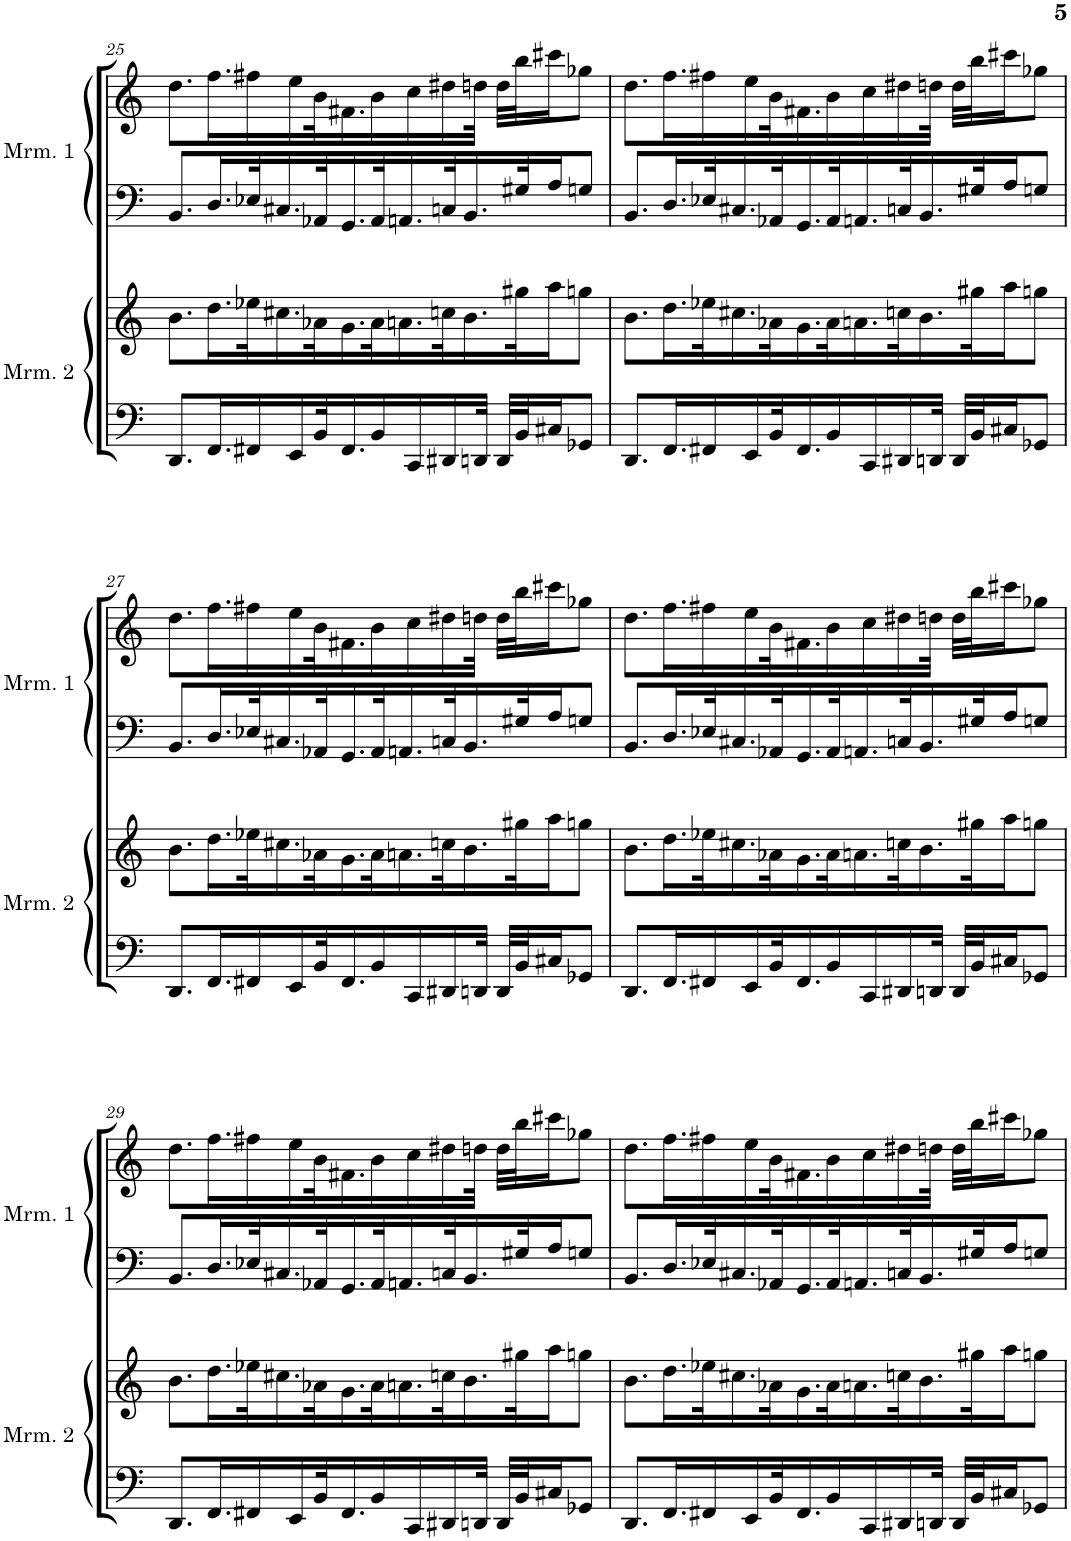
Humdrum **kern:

**kern	**kern	**kern	**kern
*part4	*part3	*part2	*part1
*staff4	*staff3	*staff2	*staff1
*I"Marimba 2	*I"Marimba 2	*I"Marimba 1	*I"Marimba 1
*I'Mrm. 2	*I'Mrm. 2	*I'Mrm. 1	*I'Mrm. 1
!!LO:PB:g=z
*clefF4	*clefG2	*clefF4	*clefG2
*k[]	*k[]	*k[]	*k[]
*M4/4	*M4/4	*M4/4	*M4/4
=25	=25	=25	=25
8.DD/L	8.b\L	8.BB/L	8.dd\L
16.FF/L	16.dd\L	16.D/L	16.ff\L
16FF#X/	32ee-X\K	32E-X/K	16ff#X\
.	16.cc#X\	16.C#X/	.
16EE/	.	.	16ee\
32BB/K	32a-X\K	32AA-X/K	32b\K
16.FF#/	16.g\	16.GG/	16.f#X\
16BB/	32a-\K	32AA-/K	16b\
.	16.an\	16.AAn/	.
16CC/	.	.	16cc\
16DD#X/	32ccn\K	32Cn/K	16dd#X\
.	16.b\	16.BB/	.
32DDn/JJk	.	.	32ddn\JJk
32DD/LLL	.	.	32dd\LLL
32BB/J	32gg#X\K	32G#X/K	32bb\J
16C#X/J	16aa\J	16A/J	16ccc#X\J
8GG-X/J	8ggn\J	8Gn/J	8gg-X\J
=26	=26	=26	=26
8.DD/L	8.b\L	8.BB/L	8.dd\L
16.FF/L	16.dd\L	16.D/L	16.ff\L
16FF#X/	32ee-X\K	32E-X/K	16ff#X\
.	16.cc#X\	16.C#X/	.
16EE/	.	.	16ee\
32BB/K	32a-X\K	32AA-X/K	32b\K
16.FF#/	16.g\	16.GG/	16.f#X\
16BB/	32a-\K	32AA-/K	16b\
.	16.an\	16.AAn/	.
16CC/	.	.	16cc\
16DD#X/	32ccn\K	32Cn/K	16dd#X\
.	16.b\	16.BB/	.
32DDn/JJk	.	.	32ddn\JJk
32DD/LLL	.	.	32dd\LLL
32BB/J	32gg#X\K	32G#X/K	32bb\J
16C#X/J	16aa\J	16A/J	16ccc#X\J
8GG-X/J	8ggn\J	8Gn/J	8gg-X\J
!!LO:LB:g=z
=27	=27	=27	=27
8.DD/L	8.b\L	8.BB/L	8.dd\L
16.FF/L	16.dd\L	16.D/L	16.ff\L
16FF#X/	32ee-X\K	32E-X/K	16ff#X\
.	16.cc#X\	16.C#X/	.
16EE/	.	.	16ee\
32BB/K	32a-X\K	32AA-X/K	32b\K
16.FF#/	16.g\	16.GG/	16.f#X\
16BB/	32a-\K	32AA-/K	16b\
.	16.an\	16.AAn/	.
16CC/	.	.	16cc\
16DD#X/	32ccn\K	32Cn/K	16dd#X\
.	16.b\	16.BB/	.
32DDn/JJk	.	.	32ddn\JJk
32DD/LLL	.	.	32dd\LLL
32BB/J	32gg#X\K	32G#X/K	32bb\J
16C#X/J	16aa\J	16A/J	16ccc#X\J
8GG-X/J	8ggn\J	8Gn/J	8gg-X\J
=28	=28	=28	=28
8.DD/L	8.b\L	8.BB/L	8.dd\L
16.FF/L	16.dd\L	16.D/L	16.ff\L
16FF#X/	32ee-X\K	32E-X/K	16ff#X\
.	16.cc#X\	16.C#X/	.
16EE/	.	.	16ee\
32BB/K	32a-X\K	32AA-X/K	32b\K
16.FF#/	16.g\	16.GG/	16.f#X\
16BB/	32a-\K	32AA-/K	16b\
.	16.an\	16.AAn/	.
16CC/	.	.	16cc\
16DD#X/	32ccn\K	32Cn/K	16dd#X\
.	16.b\	16.BB/	.
32DDn/JJk	.	.	32ddn\JJk
32DD/LLL	.	.	32dd\LLL
32BB/J	32gg#X\K	32G#X/K	32bb\J
16C#X/J	16aa\J	16A/J	16ccc#X\J
8GG-X/J	8ggn\J	8Gn/J	8gg-X\J
!!LO:LB:g=z
=29	=29	=29	=29
8.DD/L	8.b\L	8.BB/L	8.dd\L
16.FF/L	16.dd\L	16.D/L	16.ff\L
16FF#X/	32ee-X\K	32E-X/K	16ff#X\
.	16.cc#X\	16.C#X/	.
16EE/	.	.	16ee\
32BB/K	32a-X\K	32AA-X/K	32b\K
16.FF#/	16.g\	16.GG/	16.f#X\
16BB/	32a-\K	32AA-/K	16b\
.	16.an\	16.AAn/	.
16CC/	.	.	16cc\
16DD#X/	32ccn\K	32Cn/K	16dd#X\
.	16.b\	16.BB/	.
32DDn/JJk	.	.	32ddn\JJk
32DD/LLL	.	.	32dd\LLL
32BB/J	32gg#X\K	32G#X/K	32bb\J
16C#X/J	16aa\J	16A/J	16ccc#X\J
8GG-X/J	8ggn\J	8Gn/J	8gg-X\J
=30	=30	=30	=30
8.DD/L	8.b\L	8.BB/L	8.dd\L
16.FF/L	16.dd\L	16.D/L	16.ff\L
16FF#X/	32ee-X\K	32E-X/K	16ff#X\
.	16.cc#X\	16.C#X/	.
16EE/	.	.	16ee\
32BB/K	32a-X\K	32AA-X/K	32b\K
16.FF#/	16.g\	16.GG/	16.f#X\
16BB/	32a-\K	32AA-/K	16b\
.	16.an\	16.AAn/	.
16CC/	.	.	16cc\
16DD#X/	32ccn\K	32Cn/K	16dd#X\
.	16.b\	16.BB/	.
32DDn/JJk	.	.	32ddn\JJk
32DD/LLL	.	.	32dd\LLL
32BB/J	32gg#X\K	32G#X/K	32bb\J
16C#X/J	16aa\J	16A/J	16ccc#X\J
8GG-X/J	8ggn\J	8Gn/J	8gg-X\J
=	=	=	=
*-	*-	*-	*-
